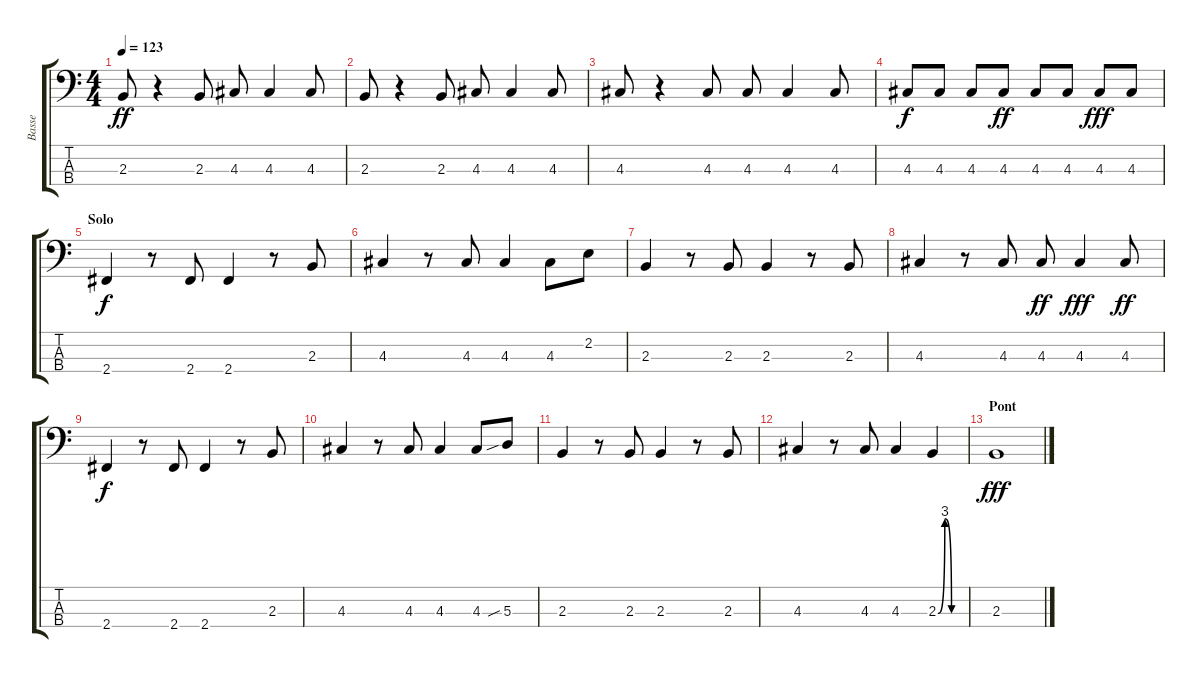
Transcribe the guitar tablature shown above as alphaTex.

\track ("Basse" "Basse") {instrument electricbassfinger}
\staff {score tabs}
\tuning (G2 D2 A1 E1) {hide}
\ts (4 4)
\tempo 123
\clef f4
\ks c
2.3.8{dy ff} r.4 2.3.8 4.3.8 4.3.4 4.3.8 |
2.3.8 r.4 2.3.8 4.3.8 4.3.4 4.3.8 |
4.3.8 r.4 4.3.8 4.3.8 4.3.4 4.3.8 |
4.3.8{dy f} 4.3.8 4.3.8 4.3.8{dy ff} 4.3.8 4.3.8 4.3.8{dy fff} 4.3.8 |
\section ("" "Solo")
2.4.4{dy f} r.8 2.4.8 2.4.4 r.8 2.3.8 |
4.3.4 r.8 4.3.8 4.3.4 4.3.8 2.2.8 |
2.3.4 r.8 2.3.8 2.3.4 r.8 2.3.8 |
4.3.4 r.8 4.3.8 4.3.8{dy ff} 4.3.4{dy fff} 4.3.8{dy ff} |
2.4.4{dy f} r.8 2.4.8 2.4.4 r.8 2.3.8 |
4.3.4 r.8 4.3.8 4.3.4 4.3.8 5.3{sib}.8 |
2.3.4 r.8 2.3.8 2.3.4 r.8 2.3.8 |
4.3.4 r.8 4.3.8 4.3.4 2.3{be (custom 0 0 15 12 30 0 60 0)}.4 |
\section ("" "Pont")
2.3.1{dy fff}
